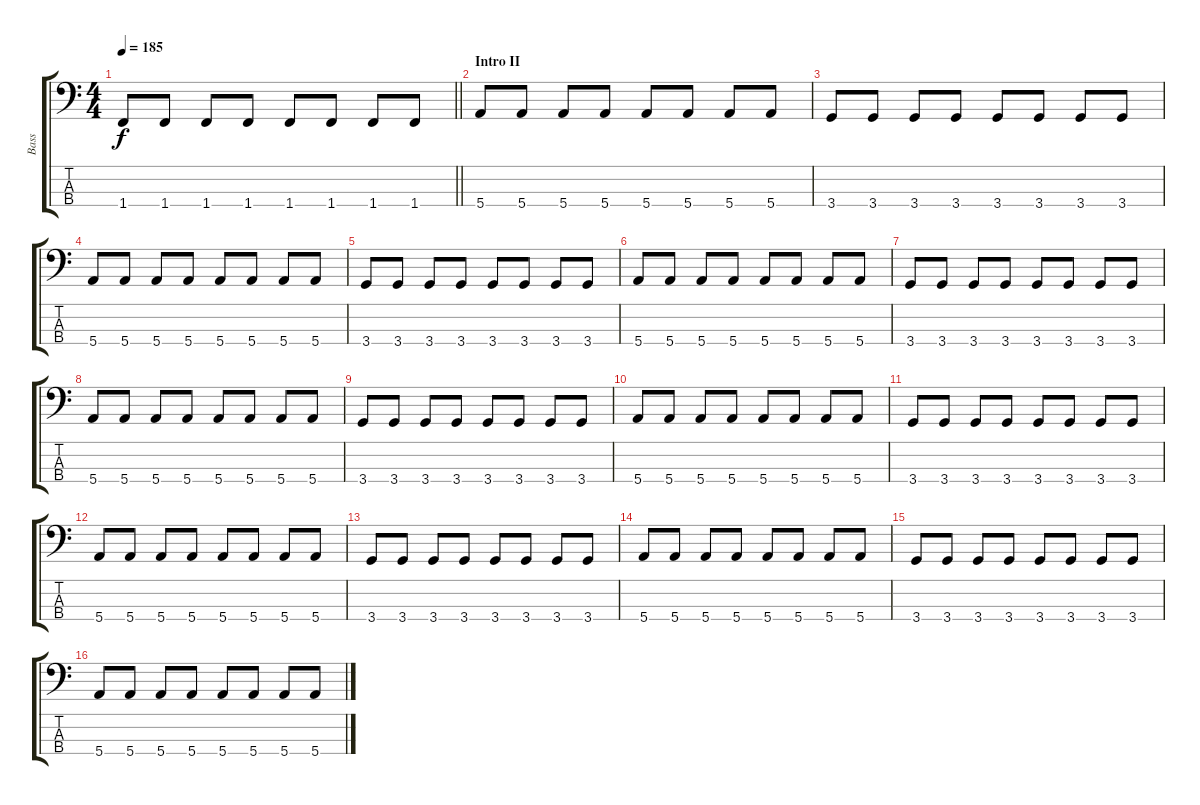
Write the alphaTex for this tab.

\track ("Bass" "Bass") {instrument electricbasspick}
\staff {score tabs}
\tuning (G2 D2 A1 E1) {hide}
\ts (4 4)
\tempo 185
\clef f4
\barLineRight lightlight
\ks c
1.4.8{dy f} 1.4.8 1.4.8 1.4.8 1.4.8 1.4.8 1.4.8 1.4.8 |
\section ("" "Intro II")
5.4.8 5.4.8 5.4.8 5.4.8 5.4.8 5.4.8 5.4.8 5.4.8 |
3.4.8 3.4.8 3.4.8 3.4.8 3.4.8 3.4.8 3.4.8 3.4.8 |
5.4.8 5.4.8 5.4.8 5.4.8 5.4.8 5.4.8 5.4.8 5.4.8 |
3.4.8 3.4.8 3.4.8 3.4.8 3.4.8 3.4.8 3.4.8 3.4.8 |
5.4.8 5.4.8 5.4.8 5.4.8 5.4.8 5.4.8 5.4.8 5.4.8 |
3.4.8 3.4.8 3.4.8 3.4.8 3.4.8 3.4.8 3.4.8 3.4.8 |
5.4.8 5.4.8 5.4.8 5.4.8 5.4.8 5.4.8 5.4.8 5.4.8 |
3.4.8 3.4.8 3.4.8 3.4.8 3.4.8 3.4.8 3.4.8 3.4.8 |
5.4.8 5.4.8 5.4.8 5.4.8 5.4.8 5.4.8 5.4.8 5.4.8 |
3.4.8 3.4.8 3.4.8 3.4.8 3.4.8 3.4.8 3.4.8 3.4.8 |
5.4.8 5.4.8 5.4.8 5.4.8 5.4.8 5.4.8 5.4.8 5.4.8 |
3.4.8 3.4.8 3.4.8 3.4.8 3.4.8 3.4.8 3.4.8 3.4.8 |
5.4.8 5.4.8 5.4.8 5.4.8 5.4.8 5.4.8 5.4.8 5.4.8 |
3.4.8 3.4.8 3.4.8 3.4.8 3.4.8 3.4.8 3.4.8 3.4.8 |
5.4.8 5.4.8 5.4.8 5.4.8 5.4.8 5.4.8 5.4.8 5.4.8
